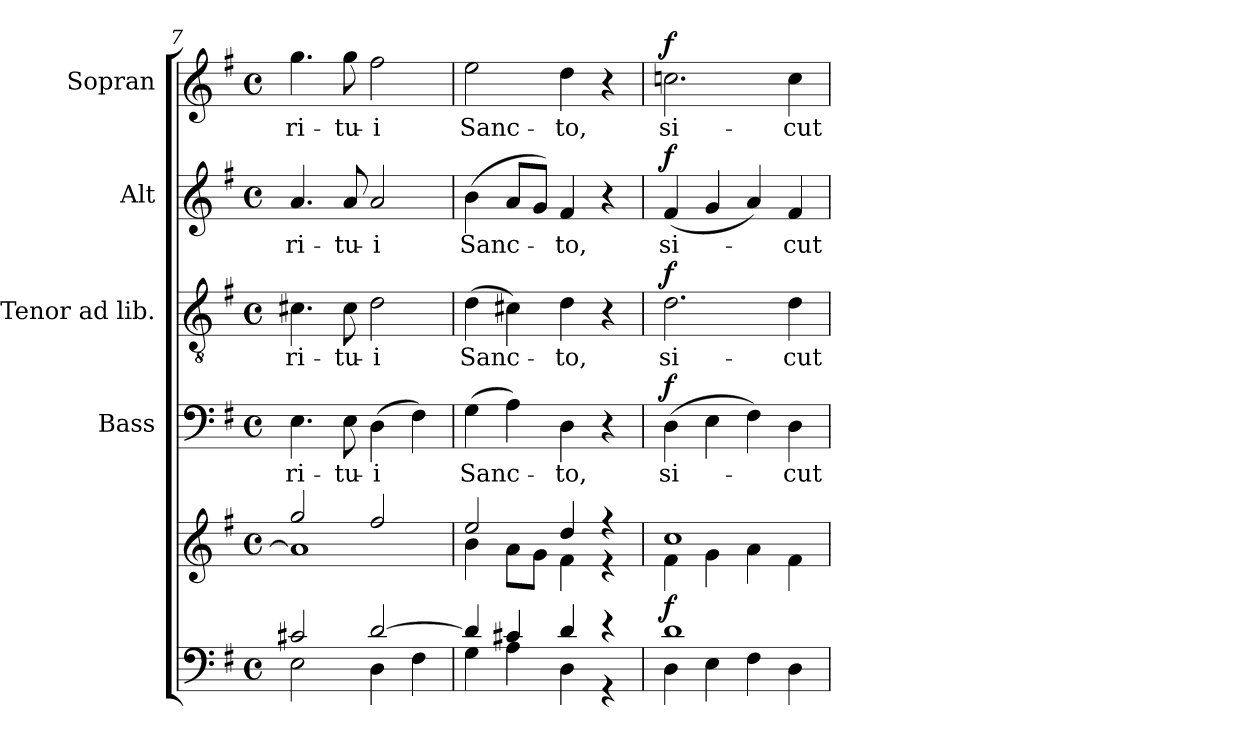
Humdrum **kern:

**kern	**kern	**dynam	**kern	**text	**dynam	**kern	**text	**dynam	**kern	**text	**dynam	**kern	**text	**dynam
*part5	*part5	*part5	*part4	*part4	*part4	*part3	*part3	*part3	*part2	*part2	*part2	*part1	*part1	*part1
*staff6	*staff5	*staff5/6	*staff4	*staff4	*staff4	*staff3	*staff3	*staff3	*staff2	*staff2	*staff2	*staff1	*staff1	*staff1
*	*	*	*I"Bass	*	*	*I"Tenor ad lib.	*	*	*I"Alt	*	*	*I"Sopran	*	*
*	*	*	*I'B.	*	*	*I'T.	*	*	*I'A.	*	*	*I'S.	*	*
*clefF4	*clefG2	*	*clefF4	*	*	*clefGv2	*	*	*clefG2	*	*	*clefG2	*	*
*k[f#]	*k[f#]	*	*k[f#]	*	*	*k[f#]	*	*	*k[f#]	*	*	*k[f#]	*	*
*G:	*G:	*	*G:	*	*	*G:	*	*	*G:	*	*	*G:	*	*
*M4/4	*M4/4	*	*M4/4	*	*	*M4/4	*	*	*M4/4	*	*	*M4/4	*	*
*met(c)	*met(c)	*	*met(c)	*	*	*met(c)	*	*	*met(c)	*	*	*met(c)	*	*
=7	=7	=7	=7	=7	=7	=7	=7	=7	=7	=7	=7	=7	=7	=7
*^	*^	*	*	*	*	*	*	*	*	*	*	*	*	*
!	!	!	!	!	!	!LO:LY:b	!	!	!LO:LY:b	!	!	!LO:LY:b	!	!	!LO:LY:b	!
2c#X/	2E\	2gg/	1a]	.	4.E\	-ri-	.	4.c#X\	-ri-	.	4.a/	-ri-	.	4.gg\	-ri-	.
!	!	!	!	!	!	!LO:LY:b	!	!	!LO:LY:b	!	!	!LO:LY:b	!	!	!LO:LY:b	!
.	.	.	.	.	8E\	-tu-	.	8c#\	-tu-	.	8a/	-tu-	.	8gg\	-tu-	.
!	!	!	!	!	!	!LO:LY:b	!	!	!LO:LY:b	!	!	!LO:LY:b	!	!	!LO:LY:b	!
[>2d/	4D\	2ff#/	.	.	(>4D\	-i	.	2d\	-i	.	2a/	-i	.	2ff#\	-i	.
.	4F#\	.	.	.	4F#\)	.	.	.	.	.	.	.	.	.	.	.
=8	=8	=8	=8	=8	=8	=8	=8	=8	=8	=8	=8	=8	=8	=8	=8	=8
!	!	!	!	!	!	!LO:LY:b	!	!	!LO:LY:b	!	!	!LO:LY:b	!	!	!LO:LY:b	!
4d/]	4G\	2ee/	4b\	.	(>4G\	Sanc-	.	(>4d\	Sanc-	.	(>4b\	Sanc-	.	2ee\	Sanc-	.
4c#X/	4A\	.	8a\L	.	4A\)	.	.	4c#X\)	.	.	8a/L	.	.	.	.	.
.	.	.	8g\J	.	.	.	.	.	.	.	8g/J)	.	.	.	.	.
!	!	!	!	!	!	!LO:LY:b	!	!	!LO:LY:b	!	!	!LO:LY:b	!	!	!LO:LY:b	!
4d/	4D\	4dd/	4f#\	.	4D\	-to,	.	4d\	-to,	.	4f#/	-to,	.	4dd\	-to,	.
4r	4r	4r	4r	.	4r	.	.	4r	.	.	4r	.	.	4r	.	.
=9	=9	=9	=9	=9	=9	=9	=9	=9	=9	=9	=9	=9	=9	=9	=9	=9
!	!	!	!	!LO:DY:b	!	!LO:LY:b	!LO:DY:a	!	!LO:LY:b	!LO:DY:a	!	!LO:LY:b	!LO:DY:a	!	!LO:LY:b	!LO:DY:a
1d	4D\	1cc	4f#\	f	(>4D\	si-	f	2.d\	si-	f	(<4f#/	si-	f	2.ccn\	si-	f
.	4E\	.	4g\	.	4E\	.	.	.	.	.	4g/	.	.	.	.	.
.	4F#\	.	4a\	.	4F#\)	.	.	.	.	.	4a/)	.	.	.	.	.
!	!	!	!	!	!	!LO:LY:b	!	!	!LO:LY:b	!	!	!LO:LY:b	!	!	!LO:LY:b	!
.	4D\	.	4f#\	.	4D\	-cut	.	4d\	-cut	.	4f#/	-cut	.	4cc\	-cut	.
*v	*v	*	*	*	*	*	*	*	*	*	*	*	*	*	*	*
*	*v	*v	*	*	*	*	*	*	*	*	*	*	*	*	*
=	=	=	=	=	=	=	=	=	=	=	=	=	=	=
*-	*-	*-	*-	*-	*-	*-	*-	*-	*-	*-	*-	*-	*-	*-
